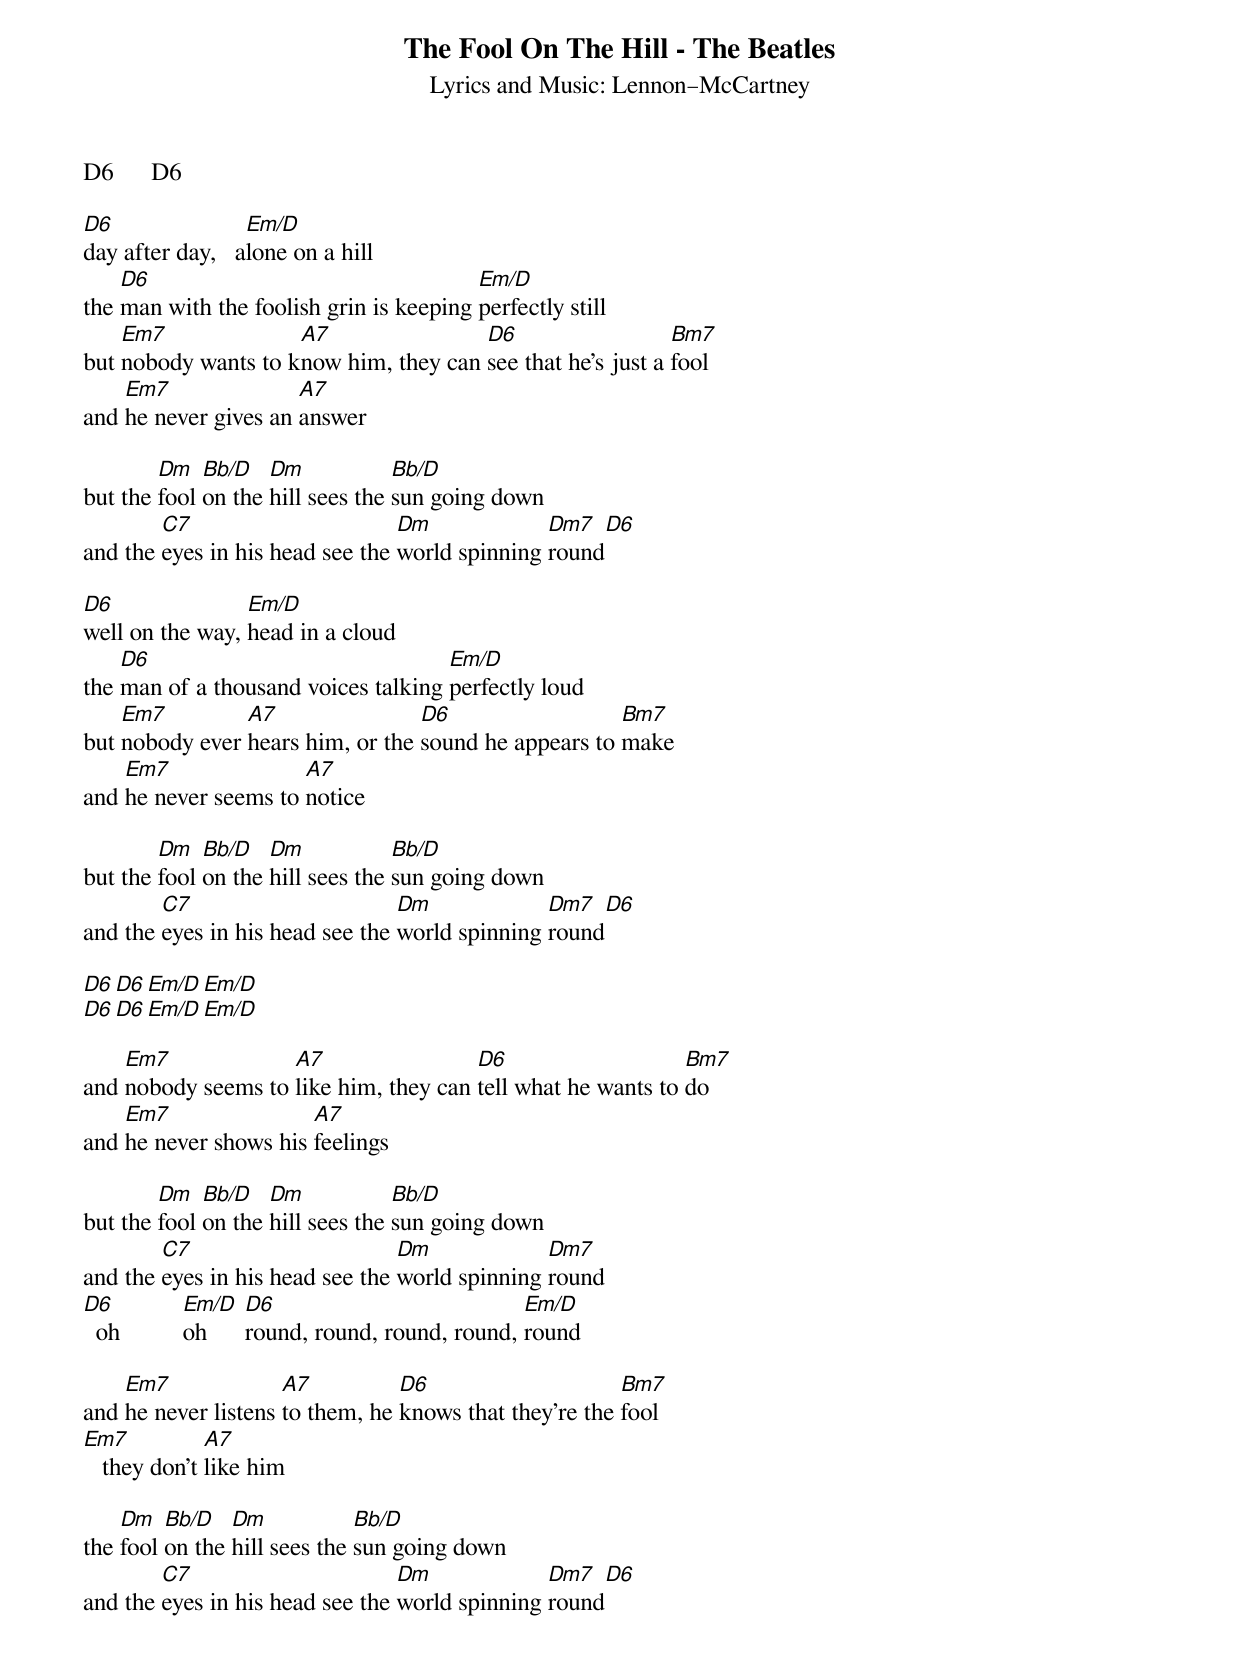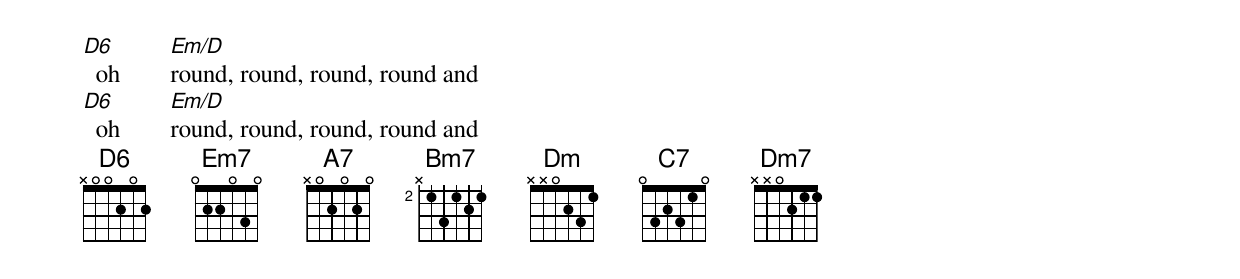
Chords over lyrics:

The Fool On The Hill - The Beatles
Lyrics and Music: Lennon–McCartney

D6      D6

D6                Em/D
day after day,   alone on a hill
    D6                                   Em/D
the man with the foolish grin is keeping perfectly still
    Em7              A7                D6                   Bm7
but nobody wants to know him, they can see that he's just a fool
    Em7               A7
and he never gives an answer

        Dm   Bb/D   Dm            Bb/D
but the fool on the hill sees the sun going down
        C7                       Dm             Dm7    D6
and the eyes in his head see the world spinning round

D6               Em/D
well on the way, head in a cloud
    D6                               Em/D
the man of a thousand voices talking perfectly loud
    Em7         A7                D6                  Bm7
but nobody ever hears him, or the sound he appears to make
    Em7               A7
and he never seems to notice

        Dm   Bb/D   Dm            Bb/D
but the fool on the hill sees the sun going down
        C7                       Dm             Dm7    D6
and the eyes in his head see the world spinning round

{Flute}
D6      D6      Em/D    Em/D
D6      D6      Em/D    Em/D

    Em7             A7                 D6                    Bm7
and nobody seems to like him, they can tell what he wants to do
    Em7                A7
and he never shows his feelings

        Dm   Bb/D   Dm            Bb/D
but the fool on the hill sees the sun going down
        C7                       Dm             Dm7
and the eyes in his head see the world spinning round
D6            Em/D    D6                          Em/D
  oh          oh      round, round, round, round, round

    Em7              A7          D6                     Bm7
and he never listens to them, he knows that they're the fool
Em7           A7
   they don't like him

    Dm   Bb/D   Dm            Bb/D
the fool on the hill sees the sun going down
        C7                       Dm             Dm7     D6
and the eyes in his head see the world spinning round

D6          Em/D
  oh        round, round, round, round and
D6          Em/D
  oh        round, round, round, round and
